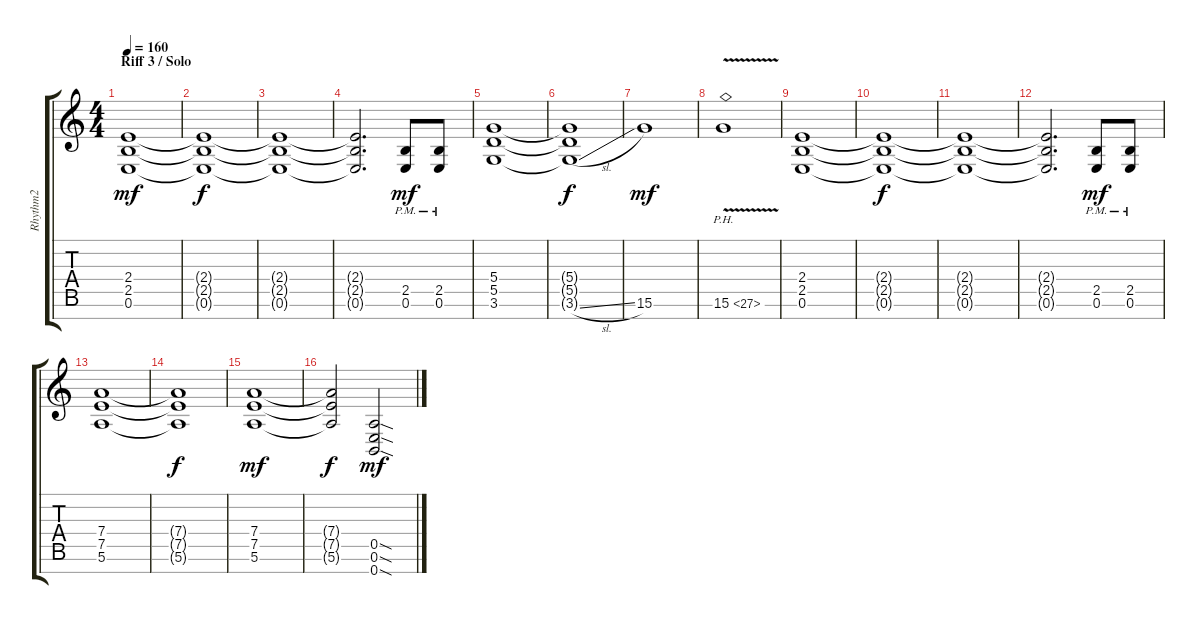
\track ("Rhythm2" "Rhythm2") {instrument overdrivenguitar}
\staff {score tabs}
\tuning (E4 B3 G3 D3 A2 E2 B1) {hide}
\ts (4 4)
\section ("" "Riff 3 / Solo")
\tempo 160
\clef g2
\ks c
(2.4 2.5 0.6).1{dy mf} |
(2.4{t} 2.5{t} 0.6{t}).1{dy f} |
(2.4{t} 2.5{t} 0.6{t}).1 |
(2.4{t} 2.5{t} 0.6{t}).2{d} (2.5{pm} 0.6{pm}).8{dy mf} (2.5{pm} 0.6{pm}).8 |
(5.4 5.5 3.6).1 |
(5.4{t} 5.5{t} 3.6{sl t}).1{dy f} |
15.6.1{dy mf} |
15.6{ph 12 v}.1 |
(2.4 2.5 0.6).1 |
(2.4{t} 2.5{t} 0.6{t}).1{dy f} |
(2.4{t} 2.5{t} 0.6{t}).1 |
(2.4{t} 2.5{t} 0.6{t}).2{d} (2.5{pm} 0.6{pm}).8{dy mf} (2.5{pm} 0.6{pm}).8 |
(7.4 7.5 5.6).1 |
(7.4{t} 7.5{t} 5.6{t}).1{dy f} |
(7.4 7.5 5.6).1{dy mf} |
(7.4{t} 7.5{t} 5.6{t}).2{dy f} (0.5{sod} 0.6{sod} 0.7{sod}).2{dy mf}
